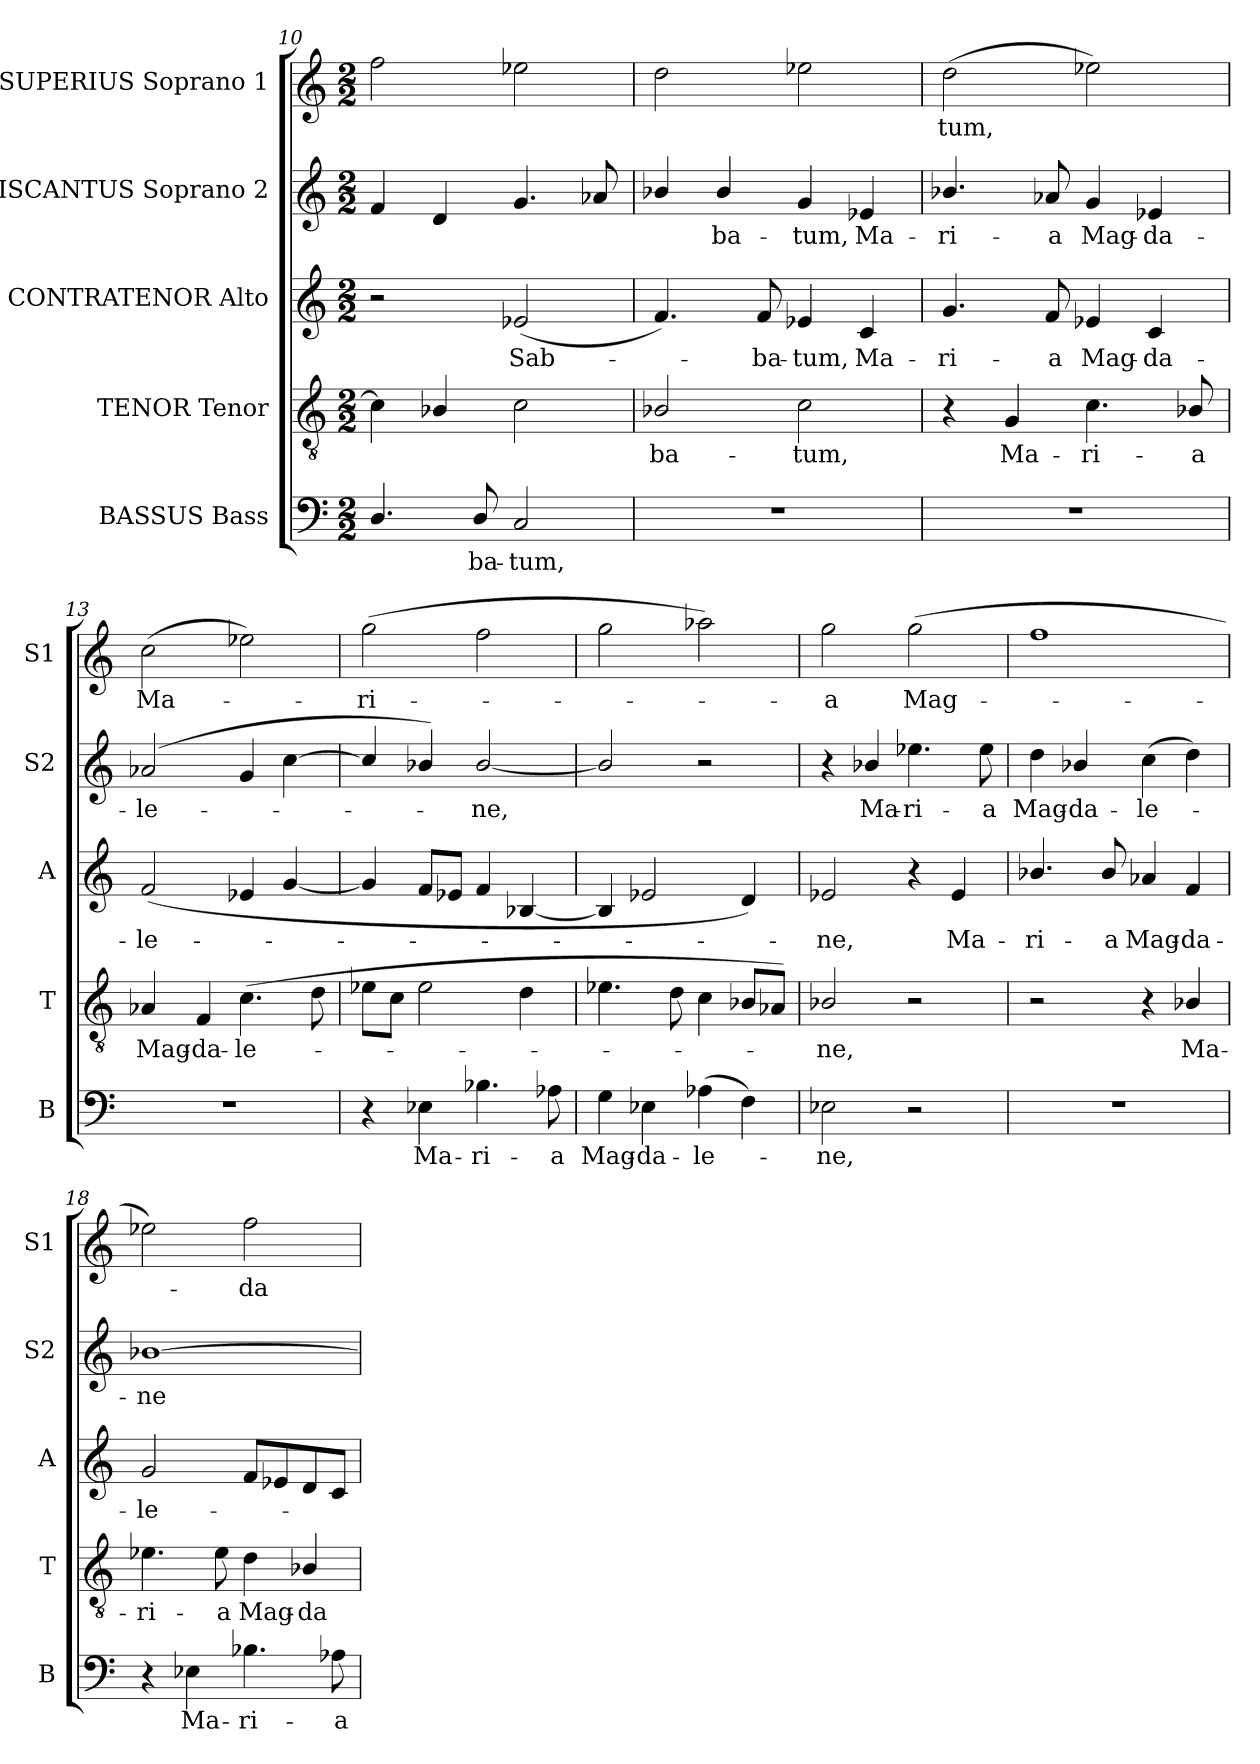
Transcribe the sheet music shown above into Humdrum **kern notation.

**kern	**text	**kern	**text	**kern	**text	**kern	**text	**kern	**text
*part5	*part5	*part4	*part4	*part3	*part3	*part2	*part2	*part1	*part1
*staff5	*staff5	*staff4	*staff4	*staff3	*staff3	*staff2	*staff2	*staff1	*staff1
*I"BASSUS Bass	*	*I"TENOR Tenor	*	*I"CONTRATENOR Alto	*	*I"DISCANTUS Soprano 2	*	*I"SUPERIUS Soprano 1	*
*I'B	*	*I'T	*	*I'A	*	*I'S2	*	*I'S1	*
!!LO:PB:g=z
*clefF4	*	*clefGv2	*	*clefG2	*	*clefG2	*	*clefG2	*
*	*	*ITrd7c12	*	*	*	*	*	*	*
*k[]	*	*k[]	*	*k[]	*	*k[]	*	*k[]	*
*M2/2	*	*M2/2	*	*M2/2	*	*M2/2	*	*M2/2	*
=10	=10	=10	=10	=10	=10	=10	=10	=10	=10
4.D/	.	4C\]	.	2r	.	4f/	.	2ff\	.
.	.	4BB-/	.	.	.	4d/	.	.	.
!	!LO:LY:b	!	!	!	!	!	!	!	!
8D/	-ba-	.	.	.	.	.	.	.	.
!	!LO:LY:b	!	!	!	!LO:LY:b	!	!	!	!
2C/	-tum,	2C\	.	(<2e-/	Sab-	4.g/	.	2ee-\	.
.	.	.	.	.	.	8a-/	.	.	.
=11	=11	=11	=11	=11	=11	=11	=11	=11	=11
!	!	!	!LO:LY:b	!	!	!	!	!	!
1r	.	2BB-/	-ba-	4.f/)	.	4b-/	.	2dd\	.
!	!	!	!	!	!	!	!LO:LY:b	!	!
.	.	.	.	.	.	4b-/	-ba-	.	.
!	!	!	!	!	!LO:LY:b	!	!	!	!
.	.	.	.	8f/	-ba-	.	.	.	.
!	!	!	!LO:LY:b	!	!LO:LY:b	!	!LO:LY:b	!	!
.	.	2C\	-tum,	4e-/	-tum,	4g/	-tum,	2ee-\	.
!	!	!	!	!	!LO:LY:b	!	!LO:LY:b	!	!
.	.	.	.	4c/	Ma-	4e-/	Ma-	.	.
=12	=12	=12	=12	=12	=12	=12	=12	=12	=12
!	!	!	!	!	!LO:LY:b	!	!LO:LY:b	!	!LO:LY:b
1r	.	4r	.	4.g/	-ri-	4.b-/	-ri-	(>2dd\	-tum,
!	!	!	!LO:LY:b	!	!	!	!	!	!
.	.	4GG/	Ma-	.	.	.	.	.	.
!	!	!	!	!	!LO:LY:b	!	!LO:LY:b	!	!
.	.	.	.	8f/	-a	8a-/	-a	.	.
!	!	!	!LO:LY:b	!	!LO:LY:b	!	!LO:LY:b	!	!
.	.	4.C\	-ri-	4e-/	Mag-	4g/	Mag-	2ee-\)	.
!	!	!	!	!	!LO:LY:b	!	!LO:LY:b	!	!
.	.	.	.	4c/	-da-	4e-/	-da-	.	.
!	!	!	!LO:LY:b	!	!	!	!	!	!
.	.	8BB-/	-a	.	.	.	.	.	.
=13	=13	=13	=13	=13	=13	=13	=13	=13	=13
!	!	!	!LO:LY:b	!	!LO:LY:b	!	!LO:LY:b	!	!LO:LY:b
1r	.	4AA-/	Mag-	(>2f/	-le-	(>2a-/	-le-	(>2cc\	Ma-
!	!	!	!LO:LY:b	!	!	!	!	!	!
.	.	4FF/	-da-	.	.	.	.	.	.
!	!	!	!LO:LY:b	!	!	!	!	!	!
.	.	(>4.C\	-le-	4e-/	.	4g/	.	2ee-\)	.
.	.	.	.	[4g/	.	[4cc\	.	.	.
.	.	8D\	.	.	.	.	.	.	.
=14	=14	=14	=14	=14	=14	=14	=14	=14	=14
!	!	!	!	!	!	!	!	!	!LO:LY:b
4r	.	8E-\L	.	4g/]	.	4cc/]	.	(>2gg\	-ri-
.	.	8C\J	.	.	.	.	.	.	.
!	!LO:LY:b	!	!	!	!	!	!	!	!
4E-\	Ma-	2E-\	.	8f/L	.	4b-/)	.	.	.
.	.	.	.	8e-/J	.	.	.	.	.
!	!LO:LY:b	!	!	!	!	!	!LO:LY:b	!	!
4.B-\	-ri-	.	.	4f/	.	[2b-/	-ne,	2ff\	.
.	.	4D\	.	[4B-/	.	.	.	.	.
!	!LO:LY:b	!	!	!	!	!	!	!	!
8A-\	-a	.	.	.	.	.	.	.	.
!!LO:PB:g=z
=15	=15	=15	=15	=15	=15	=15	=15	=15	=15
!	!LO:LY:b	!	!	!	!	!	!	!	!
4G\	Mag-	4.E-\	.	4B-/]	.	2b-/]	.	2gg\	.
!	!LO:LY:b	!	!	!	!	!	!	!	!
4E-\	-da-	.	.	2e-/	.	.	.	.	.
.	.	8D\	.	.	.	.	.	.	.
!	!LO:LY:b	!	!	!	!	!	!	!	!
(>4A-\	-le-	4C\	.	.	.	2r	.	2aa-\)	.
4F\)	.	8BB-/L	.	4d/)	.	.	.	.	.
.	.	8AA-/J)	.	.	.	.	.	.	.
=16	=16	=16	=16	=16	=16	=16	=16	=16	=16
!	!LO:LY:b	!	!LO:LY:b	!	!LO:LY:b	!	!	!	!LO:LY:b
2E-\	-ne,	2BB-/	-ne,	2e-/	-ne,	4r	.	2gg\	-a
!	!	!	!	!	!	!	!LO:LY:b	!	!
.	.	.	.	.	.	4b-/	Ma-	.	.
!	!	!	!	!	!	!	!LO:LY:b	!	!LO:LY:b
2r	.	2r	.	4r	.	4.ee-\	-ri-	(>2gg\	Mag-
!	!	!	!	!	!LO:LY:b	!	!	!	!
.	.	.	.	4e-/	Ma-	.	.	.	.
!	!	!	!	!	!	!	!LO:LY:b	!	!
.	.	.	.	.	.	8ee-\	-a	.	.
=17	=17	=17	=17	=17	=17	=17	=17	=17	=17
!	!	!	!	!	!LO:LY:b	!	!LO:LY:b	!	!
1r	.	2r	.	4.b-/	-ri-	4dd\	Mag-	1ff	.
!	!	!	!	!	!	!	!LO:LY:b	!	!
.	.	.	.	.	.	4b-/	-da-	.	.
!	!	!	!	!	!LO:LY:b	!	!	!	!
.	.	.	.	8b-/	-a	.	.	.	.
!	!	!	!	!	!LO:LY:b	!	!LO:LY:b	!	!
.	.	4r	.	4a-/	Mag-	(>4cc\	-le-	.	.
!	!	!	!LO:LY:b	!	!LO:LY:b	!	!	!	!
.	.	4BB-/	Ma-	4f/	-da-	4dd\)	.	.	.
=18	=18	=18	=18	=18	=18	=18	=18	=18	=18
!	!	!	!LO:LY:b	!	!LO:LY:b	!	!LO:LY:b	!	!
4r	.	4.E-\	-ri-	2g/	-le-	[1b-	-ne	2ee-\)	.
!	!LO:LY:b	!	!	!	!	!	!	!	!
4E-\	Ma-	.	.	.	.	.	.	.	.
!	!	!	!LO:LY:b	!	!	!	!	!	!
.	.	8E-\	-a	.	.	.	.	.	.
!	!LO:LY:b	!	!LO:LY:b	!	!	!	!	!	!LO:LY:b
4.B-\	-ri-	4D\	Mag-	8f/L	.	.	.	2ff\	-da-
.	.	.	.	8e-/	.	.	.	.	.
!	!	!	!LO:LY:b	!	!	!	!	!	!
.	.	4BB-/	-da-	8d/	.	.	.	.	.
!	!LO:LY:b	!	!	!	!	!	!	!	!
8A-\	-a	.	.	8c/J	.	.	.	.	.
=	=	=	=	=	=	=	=	=	=
*-	*-	*-	*-	*-	*-	*-	*-	*-	*-
